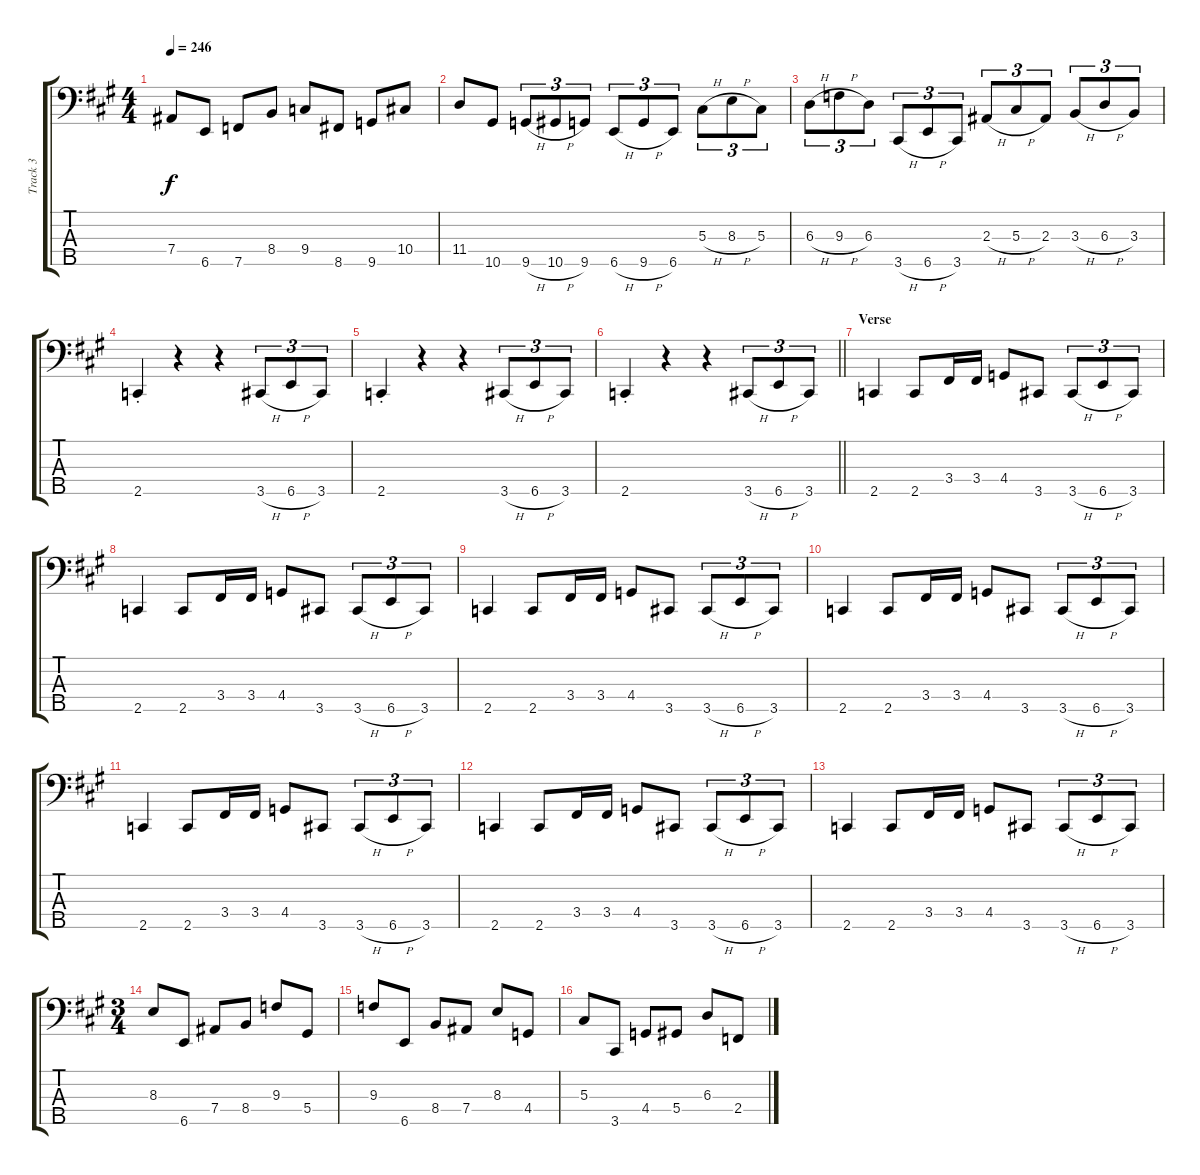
\track ("Track 3" "Track 3") {instrument electricbassfinger}
\staff {score tabs}
\tuning (Gb2 Db2 Ab1 Eb1 Bb0) {hide}
\ts (4 4)
\tempo 246
\clef f4
\ks f#minor
7.4.8{dy f} 6.5.8 7.5.8 8.4.8 9.4.8 8.5.8 9.5.8 10.4.8 |
11.4.8 10.5.8 9.5{h}.8{tu (3 2)} 10.5{h}.8{tu (3 2)} 9.5.8{tu (3 2)} 6.5{h}.8{tu (3 2)} 9.5{h}.8{tu (3 2)} 6.5.8{tu (3 2)} 5.3{h}.8{tu (3 2)} 8.3{h}.8{tu (3 2)} 5.3.8{tu (3 2)} |
6.3{h}.8{tu (3 2)} 9.3{h}.8{tu (3 2)} 6.3.8{tu (3 2)} 3.5{h}.8{tu (3 2)} 6.5{h}.8{tu (3 2)} 3.5.8{tu (3 2)} 2.3{h}.8{tu (3 2)} 5.3{h}.8{tu (3 2)} 2.3.8{tu (3 2)} 3.3{h}.8{tu (3 2)} 6.3{h}.8{tu (3 2)} 3.3.8{tu (3 2)} |
2.5{st}.4 r.4 r.4 3.5{h}.8{tu (3 2)} 6.5{h}.8{tu (3 2)} 3.5.8{tu (3 2)} |
2.5{st}.4 r.4 r.4 3.5{h}.8{tu (3 2)} 6.5{h}.8{tu (3 2)} 3.5.8{tu (3 2)} |
\barLineRight lightlight
2.5{st}.4 r.4 r.4 3.5{h}.8{tu (3 2)} 6.5{h}.8{tu (3 2)} 3.5.8{tu (3 2)} |
\section ("" "Verse")
2.5.4 2.5.8 3.4.16 3.4.16 4.4.8 3.5.8 3.5{h}.8{tu (3 2)} 6.5{h}.8{tu (3 2)} 3.5.8{tu (3 2)} |
2.5.4 2.5.8 3.4.16 3.4.16 4.4.8 3.5.8 3.5{h}.8{tu (3 2)} 6.5{h}.8{tu (3 2)} 3.5.8{tu (3 2)} |
2.5.4 2.5.8 3.4.16 3.4.16 4.4.8 3.5.8 3.5{h}.8{tu (3 2)} 6.5{h}.8{tu (3 2)} 3.5.8{tu (3 2)} |
2.5.4 2.5.8 3.4.16 3.4.16 4.4.8 3.5.8 3.5{h}.8{tu (3 2)} 6.5{h}.8{tu (3 2)} 3.5.8{tu (3 2)} |
2.5.4 2.5.8 3.4.16 3.4.16 4.4.8 3.5.8 3.5{h}.8{tu (3 2)} 6.5{h}.8{tu (3 2)} 3.5.8{tu (3 2)} |
2.5.4 2.5.8 3.4.16 3.4.16 4.4.8 3.5.8 3.5{h}.8{tu (3 2)} 6.5{h}.8{tu (3 2)} 3.5.8{tu (3 2)} |
2.5.4 2.5.8 3.4.16 3.4.16 4.4.8 3.5.8 3.5{h}.8{tu (3 2)} 6.5{h}.8{tu (3 2)} 3.5.8{tu (3 2)} |
\ts (3 4)
8.3.8 6.5.8 7.4.8 8.4.8 9.3.8 5.4.8 |
9.3.8 6.5.8 8.4.8 7.4.8 8.3.8 4.4.8 |
5.3.8 3.5.8 4.4.8 5.4.8 6.3.8 2.4.8
